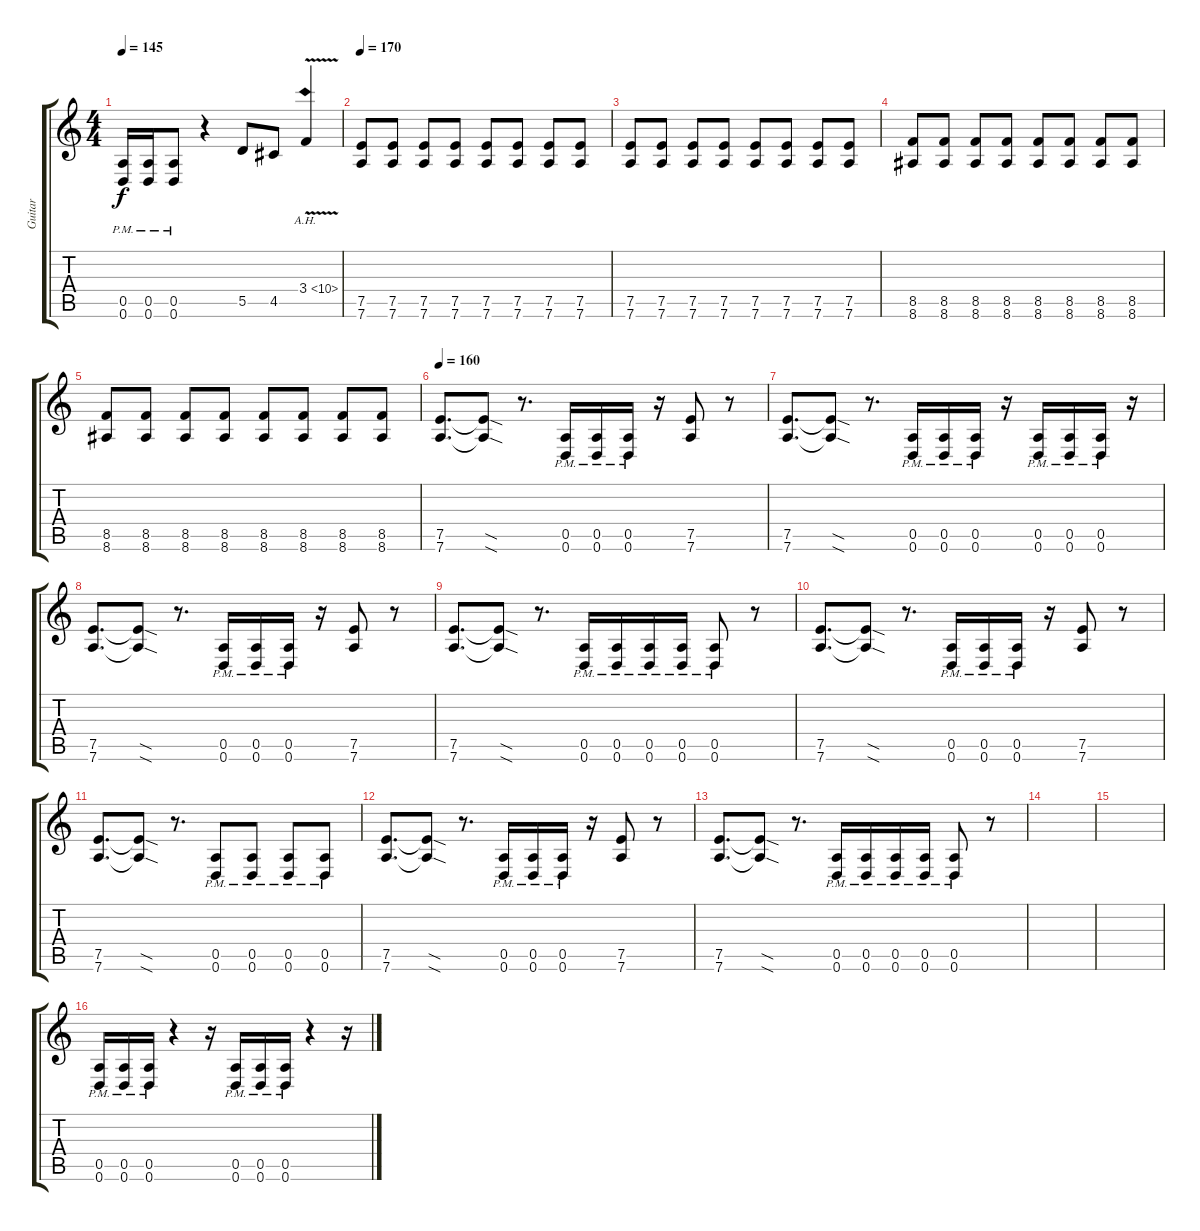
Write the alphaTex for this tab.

\track ("Guitar" "Guitar") {instrument distortionguitar}
\staff {score tabs}
\tuning (E4 B3 G3 D3 A2 D2) {hide}
\ts (4 4)
\tempo 145
\clef g2
\ks c
(0.5{pm} 0.6{pm}).16{dy f} (0.5{pm} 0.6{pm}).16 (0.5{pm} 0.6{pm}).8 r.4 5.5.8 4.5.8 3.4{ah 7 v}.4{instrument guitarharmonics} |
\tempo 170
(7.5 7.6).8{instrument distortionguitar} (7.5 7.6).8 (7.5 7.6).8 (7.5 7.6).8 (7.5 7.6).8 (7.5 7.6).8 (7.5 7.6).8 (7.5 7.6).8 |
(7.5 7.6).8 (7.5 7.6).8 (7.5 7.6).8 (7.5 7.6).8 (7.5 7.6).8 (7.5 7.6).8 (7.5 7.6).8 (7.5 7.6).8 |
(8.5 8.6).8 (8.5 8.6).8 (8.5 8.6).8 (8.5 8.6).8 (8.5 8.6).8 (8.5 8.6).8 (8.5 8.6).8 (8.5 8.6).8 |
(8.5 8.6).8 (8.5 8.6).8 (8.5 8.6).8 (8.5 8.6).8 (8.5 8.6).8 (8.5 8.6).8 (8.5 8.6).8 (8.5 8.6).8 |
\tempo 160
(7.5 7.6).8{d} (7.5{sod t} 7.6{sod t}).8 r.8{d} (0.5{pm} 0.6{pm}).16 (0.5{pm} 0.6{pm}).16 (0.5{pm} 0.6{pm}).16 r.16 (7.5 7.6).8 r.8 |
(7.5 7.6).8{d} (7.5{sod t} 7.6{sod t}).8 r.8{d} (0.5{pm} 0.6{pm}).16 (0.5{pm} 0.6{pm}).16 (0.5{pm} 0.6{pm}).16 r.16 (0.5{pm} 0.6{pm}).16 (0.5{pm} 0.6{pm}).16 (0.5{pm} 0.6{pm}).16 r.16 |
(7.5 7.6).8{d} (7.5{sod t} 7.6{sod t}).8 r.8{d} (0.5{pm} 0.6{pm}).16 (0.5{pm} 0.6{pm}).16 (0.5{pm} 0.6{pm}).16 r.16 (7.5 7.6).8 r.8 |
(7.5 7.6).8{d} (7.5{sod t} 7.6{sod t}).8 r.8{d} (0.5{pm} 0.6{pm}).16 (0.5{pm} 0.6{pm}).16 (0.5{pm} 0.6{pm}).16 (0.5{pm} 0.6{pm}).16 (0.5{pm} 0.6{pm}).8 r.8 |
(7.5 7.6).8{d} (7.5{sod t} 7.6{sod t}).8 r.8{d} (0.5{pm} 0.6{pm}).16 (0.5{pm} 0.6{pm}).16 (0.5{pm} 0.6{pm}).16 r.16 (7.5 7.6).8 r.8 |
(7.5 7.6).8{d} (7.5{sod t} 7.6{sod t}).8 r.8{d} (0.5{pm} 0.6{pm}).8 (0.5{pm} 0.6{pm}).8 (0.5{pm} 0.6{pm}).8 (0.5{pm} 0.6{pm}).8 |
(7.5 7.6).8{d} (7.5{sod t} 7.6{sod t}).8 r.8{d} (0.5{pm} 0.6{pm}).16 (0.5{pm} 0.6{pm}).16 (0.5{pm} 0.6{pm}).16 r.16 (7.5 7.6).8 r.8 |
(7.5 7.6).8{d} (7.5{sod t} 7.6{sod t}).8 r.8{d} (0.5{pm} 0.6{pm}).16 (0.5{pm} 0.6{pm}).16 (0.5{pm} 0.6{pm}).16 (0.5{pm} 0.6{pm}).16 (0.5{pm} 0.6{pm}).8 r.8 |
|
|
(0.5{pm} 0.6{pm}).16 (0.5{pm} 0.6{pm}).16 (0.5{pm} 0.6{pm}).16 r.4 r.16 (0.5{pm} 0.6{pm}).16 (0.5{pm} 0.6{pm}).16 (0.5{pm} 0.6{pm}).16 r.4 r.16
